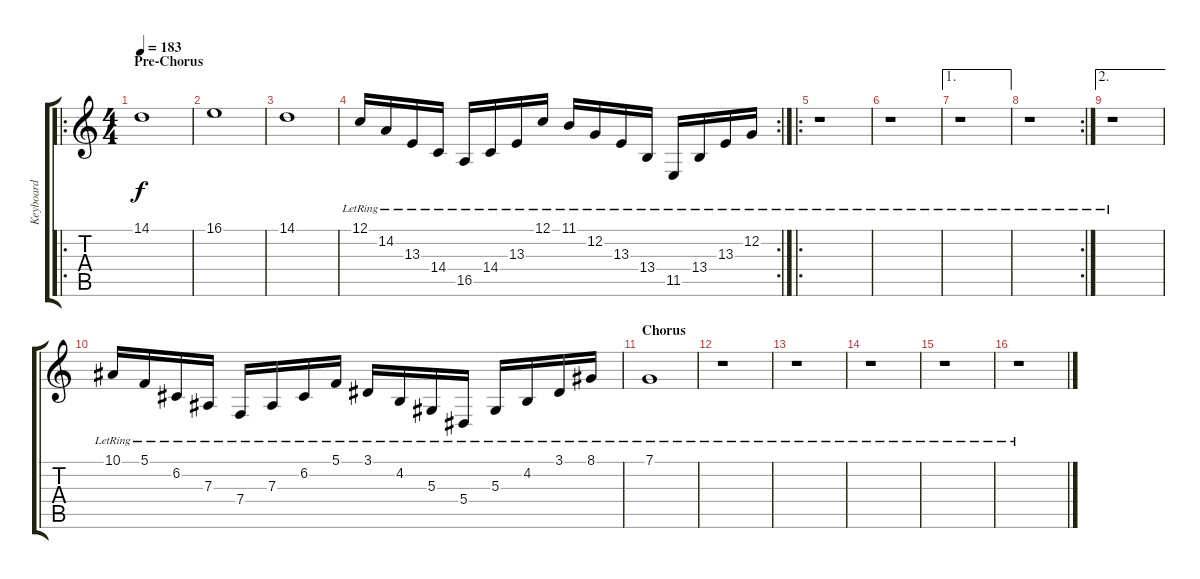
\track ("Keyboard" "Keyboard") {instrument acousticgrandpiano}
\staff {score tabs}
\tuning (C4 G3 Eb3 Bb2 F2 C2) {hide}
\ro
\ts (4 4)
\section ("" "Pre-Chorus")
\tempo 183
\clef g2
\ks c
14.1.1{dy f balance 13} |
16.1.1 |
14.1.1 |
\rc 2
12.1{lr}.16 14.2{lr}.16 13.3{lr}.16 14.4{lr}.16 16.5{lr}.16 14.4{lr}.16 13.3{lr}.16 12.1{lr}.16 11.1{lr}.16 12.2{lr}.16 13.3{lr}.16 13.4{lr}.16 11.5{lr}.16 13.4{lr}.16 13.3{lr}.16 12.2{lr}.16 |
\ro
r.1 |
r.1 |
\ae 1
r.1 |
\rc 2
r.1 |
\ae 2
r.1 |
10.1{lr}.16 5.1{lr}.16 6.2{lr}.16 7.3{lr}.16 7.4{lr}.16 7.3{lr}.16 6.2{lr}.16 5.1{lr}.16 3.1{lr}.16 4.2{lr}.16 5.3{lr}.16 5.4{lr}.16 5.3{lr}.16 4.2{lr}.16 3.1{lr}.16 8.1{lr}.16 |
\section ("" "Chorus")
7.1{lr}.1 |
r.1 |
r.1 |
r.1 |
r.1 |
r.1
